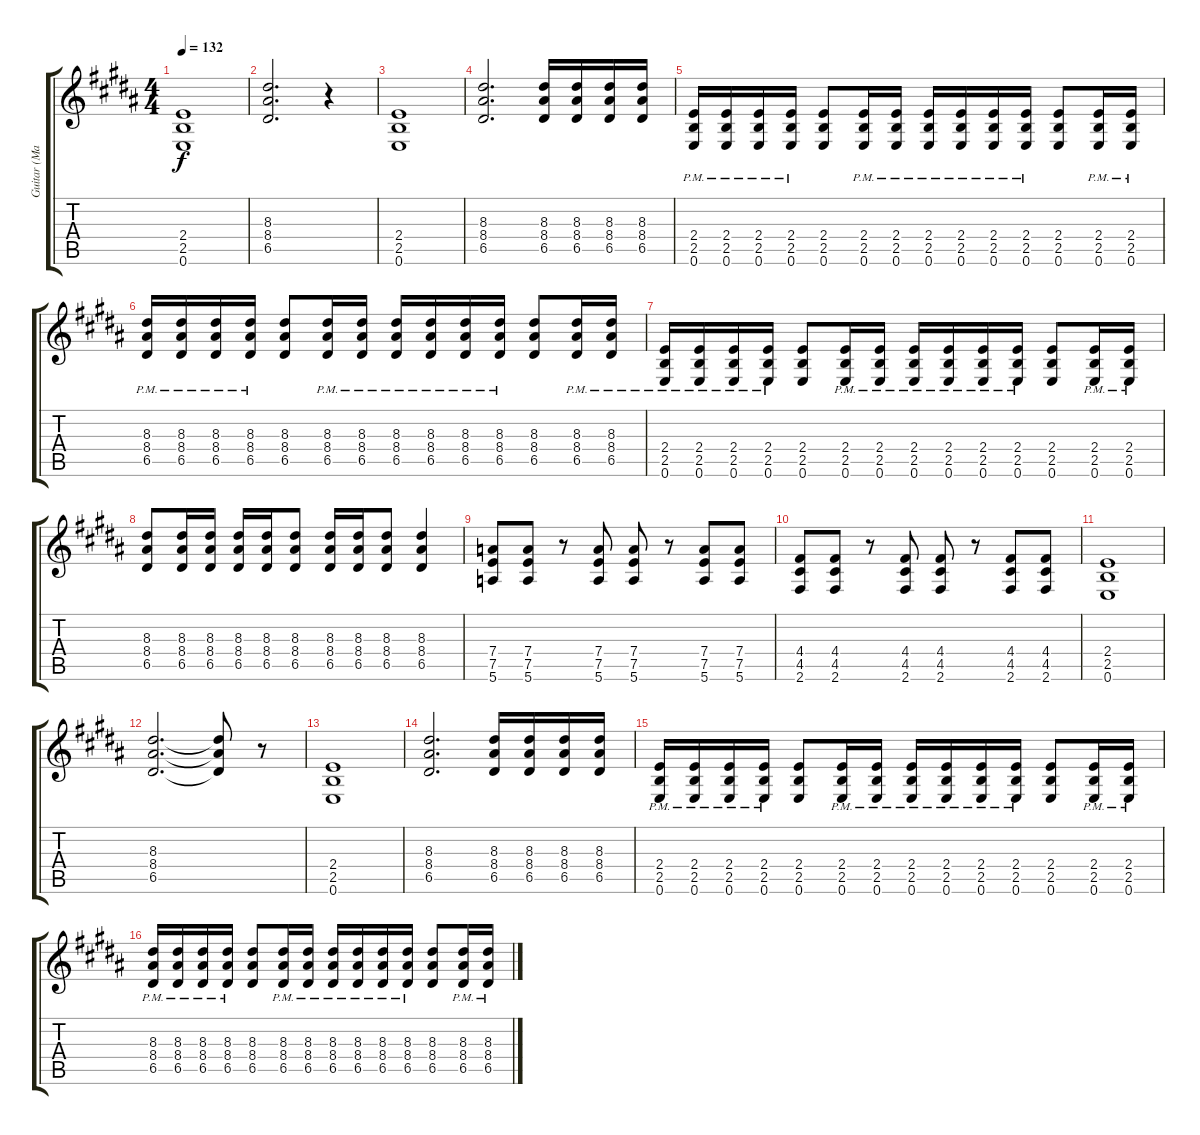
\track ("Guitar (Matt Skiba)" "Guitar (Ma") {instrument overdrivenguitar}
\staff {score tabs}
\tuning (E4 B3 G3 D3 A2 E2) {hide}
\ts (4 4)
\tempo 132
\clef g2
\ks b
(2.4 2.5 0.6).1{dy f} |
(8.3 8.4 6.5).2{d} r.4 |
(2.4 2.5 0.6).1 |
(8.3 8.4 6.5).2{d} (8.3 8.4 6.5).16 (8.3 8.4 6.5).16 (8.3 8.4 6.5).16 (8.3 8.4 6.5).16 |
(2.4{pm} 2.5{pm} 0.6{pm}).16 (2.4{pm} 2.5{pm} 0.6{pm}).16 (2.4{pm} 2.5{pm} 0.6{pm}).16 (2.4{pm} 2.5{pm} 0.6{pm}).16 (2.4 2.5 0.6).8 (2.4{pm} 2.5{pm} 0.6{pm}).16 (2.4{pm} 2.5{pm} 0.6{pm}).16 (2.4{pm} 2.5{pm} 0.6{pm}).16 (2.4{pm} 2.5{pm} 0.6{pm}).16 (2.4{pm} 2.5{pm} 0.6{pm}).16 (2.4{pm} 2.5{pm} 0.6{pm}).16 (2.4 2.5 0.6).8 (2.4{pm} 2.5{pm} 0.6{pm}).16 (2.4{pm} 2.5{pm} 0.6{pm}).16 |
(8.3{pm} 8.4{pm} 6.5{pm}).16 (8.3{pm} 8.4{pm} 6.5{pm}).16 (8.3{pm} 8.4{pm} 6.5{pm}).16 (8.3{pm} 8.4{pm} 6.5{pm}).16 (8.3 8.4 6.5).8 (8.3{pm} 8.4{pm} 6.5{pm}).16 (8.3{pm} 8.4{pm} 6.5{pm}).16 (8.3{pm} 8.4{pm} 6.5{pm}).16 (8.3{pm} 8.4{pm} 6.5{pm}).16 (8.3{pm} 8.4{pm} 6.5{pm}).16 (8.3{pm} 8.4{pm} 6.5{pm}).16 (8.3 8.4 6.5).8 (8.3{pm} 8.4{pm} 6.5{pm}).16 (8.3{pm} 8.4{pm} 6.5{pm}).16 |
(2.4{pm} 2.5{pm} 0.6{pm}).16 (2.4{pm} 2.5{pm} 0.6{pm}).16 (2.4{pm} 2.5{pm} 0.6{pm}).16 (2.4{pm} 2.5{pm} 0.6{pm}).16 (2.4 2.5 0.6).8 (2.4{pm} 2.5{pm} 0.6{pm}).16 (2.4{pm} 2.5{pm} 0.6{pm}).16 (2.4{pm} 2.5{pm} 0.6{pm}).16 (2.4{pm} 2.5{pm} 0.6{pm}).16 (2.4{pm} 2.5{pm} 0.6{pm}).16 (2.4{pm} 2.5{pm} 0.6{pm}).16 (2.4 2.5 0.6).8 (2.4{pm} 2.5{pm} 0.6{pm}).16 (2.4{pm} 2.5{pm} 0.6{pm}).16 |
(8.3 8.4 6.5).8 (8.3 8.4 6.5).16 (8.3 8.4 6.5).16 (8.3 8.4 6.5).16 (8.3 8.4 6.5).16 (8.3 8.4 6.5).8 (8.3 8.4 6.5).16 (8.3 8.4 6.5).16 (8.3 8.4 6.5).8 (8.3 8.4 6.5).4 |
(7.4 7.5 5.6).8 (7.4 7.5 5.6).8 r.8 (7.4 7.5 5.6).8 (7.4 7.5 5.6).8 r.8 (7.4 7.5 5.6).8 (7.4 7.5 5.6).8 |
(4.4 4.5 2.6).8 (4.4 4.5 2.6).8 r.8 (4.4 4.5 2.6).8 (4.4 4.5 2.6).8 r.8 (4.4 4.5 2.6).8 (4.4 4.5 2.6).8 |
(2.4 2.5 0.6).1 |
(8.3 8.4 6.5).2{d} (8.3{t} 8.4{t} 6.5{t}).8 r.8 |
(2.4 2.5 0.6).1 |
(8.3 8.4 6.5).2{d} (8.3 8.4 6.5).16 (8.3 8.4 6.5).16 (8.3 8.4 6.5).16 (8.3 8.4 6.5).16 |
(2.4{pm} 2.5{pm} 0.6{pm}).16 (2.4{pm} 2.5{pm} 0.6{pm}).16 (2.4{pm} 2.5{pm} 0.6{pm}).16 (2.4{pm} 2.5{pm} 0.6{pm}).16 (2.4 2.5 0.6).8 (2.4{pm} 2.5{pm} 0.6{pm}).16 (2.4{pm} 2.5{pm} 0.6{pm}).16 (2.4{pm} 2.5{pm} 0.6{pm}).16 (2.4{pm} 2.5{pm} 0.6{pm}).16 (2.4{pm} 2.5{pm} 0.6{pm}).16 (2.4{pm} 2.5{pm} 0.6{pm}).16 (2.4 2.5 0.6).8 (2.4{pm} 2.5{pm} 0.6{pm}).16 (2.4{pm} 2.5{pm} 0.6{pm}).16 |
(8.3{pm} 8.4{pm} 6.5{pm}).16 (8.3{pm} 8.4{pm} 6.5{pm}).16 (8.3{pm} 8.4{pm} 6.5{pm}).16 (8.3{pm} 8.4{pm} 6.5{pm}).16 (8.3 8.4 6.5).8 (8.3{pm} 8.4{pm} 6.5{pm}).16 (8.3{pm} 8.4{pm} 6.5{pm}).16 (8.3{pm} 8.4{pm} 6.5{pm}).16 (8.3{pm} 8.4{pm} 6.5{pm}).16 (8.3{pm} 8.4{pm} 6.5{pm}).16 (8.3{pm} 8.4{pm} 6.5{pm}).16 (8.3 8.4 6.5).8 (8.3{pm} 8.4{pm} 6.5{pm}).16 (8.3{pm} 8.4{pm} 6.5{pm}).16
